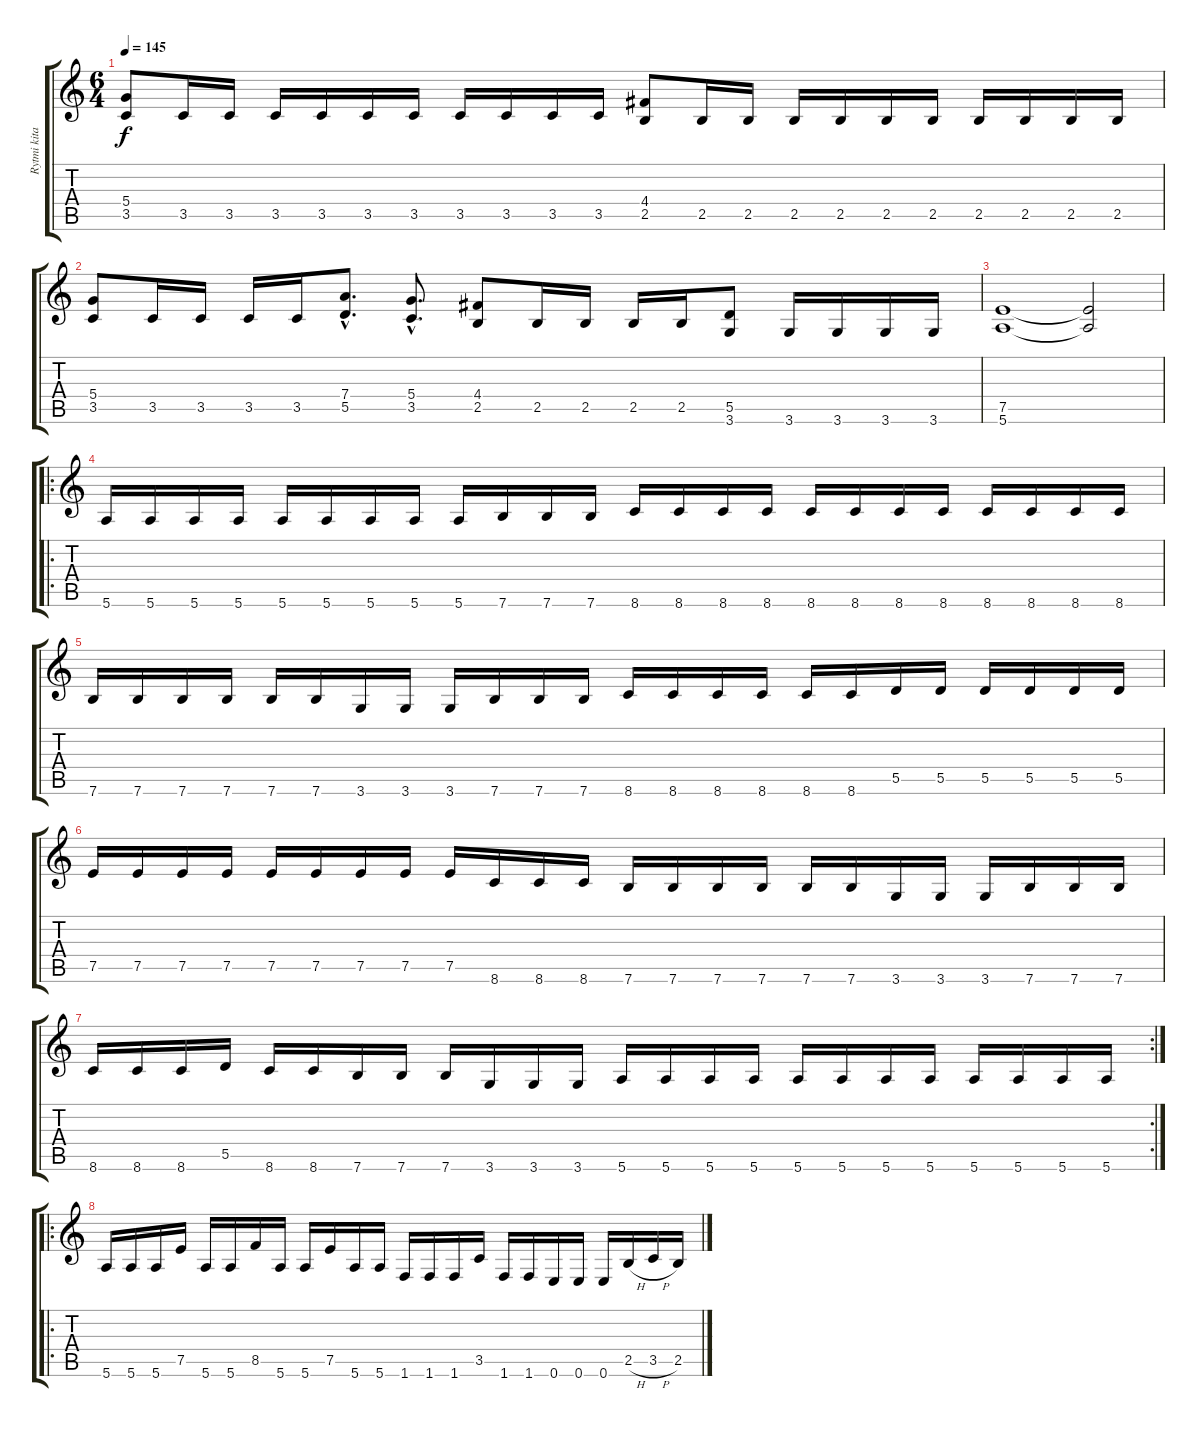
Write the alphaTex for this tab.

\track ("Rytmi kitara" "Rytmi kita") {instrument distortionguitar}
\staff {score tabs}
\tuning (E4 B3 G3 D3 A2 E2) {hide}
\ts (6 4)
\tempo 145
\clef g2
\ks c
(5.4 3.5).8{dy f} 3.5.16 3.5.16 3.5.16 3.5.16 3.5.16 3.5.16 3.5.16 3.5.16 3.5.16 3.5.16 (4.4 2.5).8 2.5.16 2.5.16 2.5.16 2.5.16 2.5.16 2.5.16 2.5.16 2.5.16 2.5.16 2.5.16 |
(5.4 3.5).8 3.5.16 3.5.16 3.5.16 3.5.16 (7.4{hac} 5.5{hac}).8{d} (5.4{hac} 3.5{hac}).8{d} (4.4 2.5).8 2.5.16 2.5.16 2.5.16 2.5.16 (5.5 3.6).8 3.6.16 3.6.16 3.6.16 3.6.16 |
(7.5 5.6).1 (7.5{t} 5.6{t}).2 |
\ro
5.6.16 5.6.16 5.6.16 5.6.16 5.6.16 5.6.16 5.6.16 5.6.16 5.6.16 7.6.16 7.6.16 7.6.16 8.6.16 8.6.16 8.6.16 8.6.16 8.6.16 8.6.16 8.6.16 8.6.16 8.6.16 8.6.16 8.6.16 8.6.16 |
7.6.16 7.6.16 7.6.16 7.6.16 7.6.16 7.6.16 3.6.16 3.6.16 3.6.16 7.6.16 7.6.16 7.6.16 8.6.16 8.6.16 8.6.16 8.6.16 8.6.16 8.6.16 5.5.16 5.5.16 5.5.16 5.5.16 5.5.16 5.5.16 |
7.5.16 7.5.16 7.5.16 7.5.16 7.5.16 7.5.16 7.5.16 7.5.16 7.5.16 8.6.16 8.6.16 8.6.16 7.6.16 7.6.16 7.6.16 7.6.16 7.6.16 7.6.16 3.6.16 3.6.16 3.6.16 7.6.16 7.6.16 7.6.16 |
\rc 2
8.6.16 8.6.16 8.6.16 5.5.16 8.6.16 8.6.16 7.6.16 7.6.16 7.6.16 3.6.16 3.6.16 3.6.16 5.6.16 5.6.16 5.6.16 5.6.16 5.6.16 5.6.16 5.6.16 5.6.16 5.6.16 5.6.16 5.6.16 5.6.16 |
\ro
5.6.16 5.6.16 5.6.16 7.5.16 5.6.16 5.6.16 8.5.16 5.6.16 5.6.16 7.5.16 5.6.16 5.6.16 1.6.16 1.6.16 1.6.16 3.5.16 1.6.16 1.6.16 0.6.16 0.6.16 0.6.16 2.5{h}.16 3.5{h}.16 2.5.16
